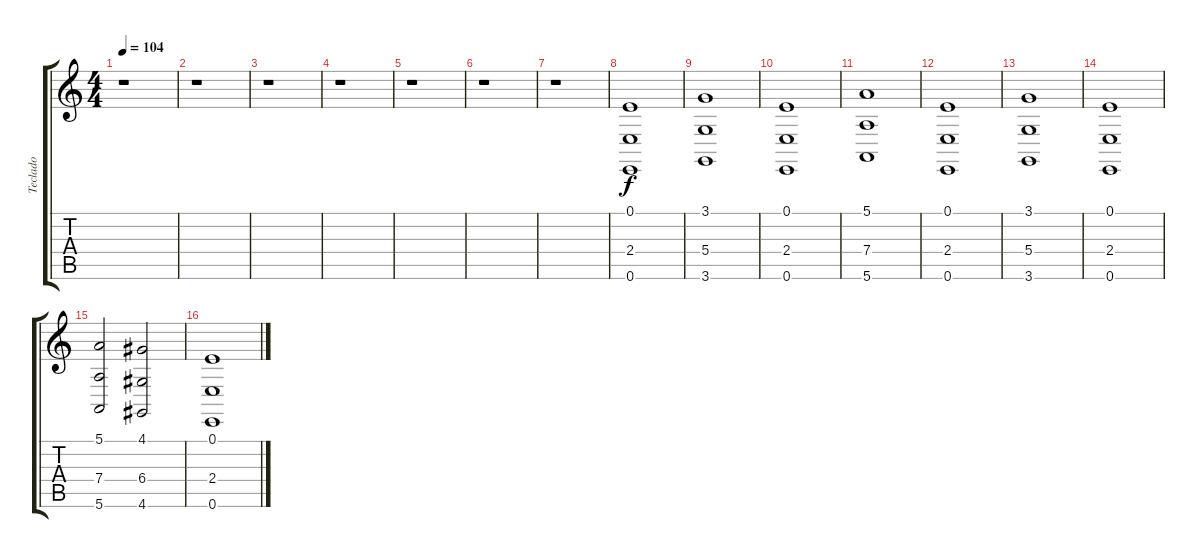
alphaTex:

\track ("Teclado" "Teclado") {instrument choiraahs}
\staff {score tabs}
\tuning (E4 B3 G3 D3 A2 E2) {hide}
\ts (4 4)
\tempo 104
\clef g2
\ks c
r.1{dy fff} |
r.1 |
r.1 |
r.1 |
r.1 |
r.1 |
r.1 |
(0.1 2.4 0.6).1{dy f} |
(3.1 5.4 3.6).1 |
(0.1 2.4 0.6).1 |
(5.1 7.4 5.6).1 |
(0.1 2.4 0.6).1 |
(3.1 5.4 3.6).1 |
(0.1 2.4 0.6).1 |
(5.1 7.4 5.6).2 (4.1 6.4 4.6).2 |
(0.1 2.4 0.6).1{volume 0}
